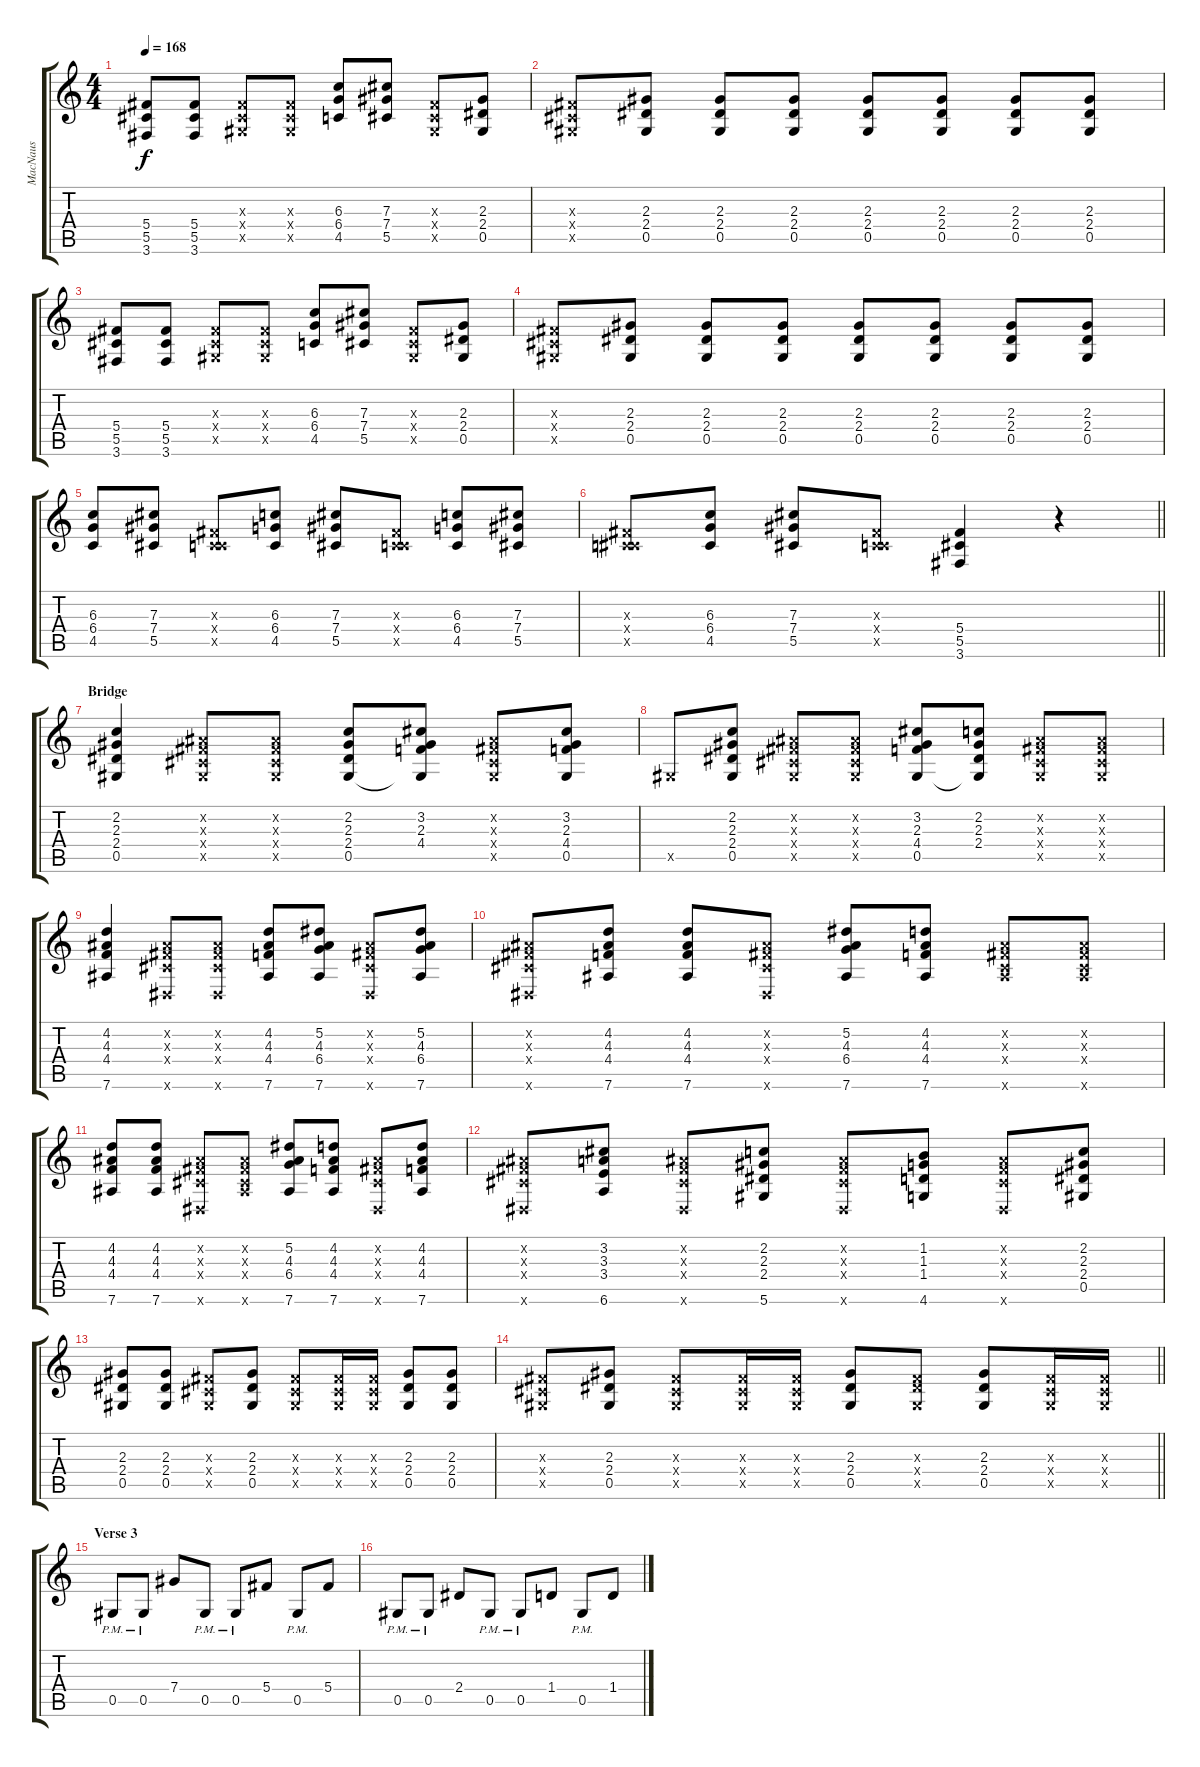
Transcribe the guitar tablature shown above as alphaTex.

\track ("MacNaus" "MacNaus") {instrument distortionguitar}
\staff {score tabs}
\tuning (Eb4 Bb3 Gb3 Db3 Ab2 Eb2) {hide}
\ts (4 4)
\tempo 168
\clef g2
\ks c
(5.4 5.5 3.6).8{dy f} (5.4 5.5 3.6).8 (0.3{x} 0.4{x} 0.5{x}).8 (0.3{x} 0.4{x} 0.5{x}).8 (6.3 6.4 4.5).8 (7.3 7.4 5.5).8 (0.3{x} 0.4{x} 0.5{x}).8 (2.3 2.4 0.5).8 |
(0.3{x} 0.4{x} 0.5{x}).8 (2.3 2.4 0.5).8 (2.3 2.4 0.5).8 (2.3 2.4 0.5).8 (2.3 2.4 0.5).8 (2.3 2.4 0.5).8 (2.3 2.4 0.5).8 (2.3 2.4 0.5).8 |
(5.4 5.5 3.6).8 (5.4 5.5 3.6).8 (0.3{x} 0.4{x} 0.5{x}).8 (0.3{x} 0.4{x} 0.5{x}).8 (6.3 6.4 4.5).8 (7.3 7.4 5.5).8 (0.3{x} 0.4{x} 0.5{x}).8 (2.3 2.4 0.5).8 |
(0.3{x} 0.4{x} 0.5{x}).8 (2.3 2.4 0.5).8 (2.3 2.4 0.5).8 (2.3 2.4 0.5).8 (2.3 2.4 0.5).8 (2.3 2.4 0.5).8 (2.3 2.4 0.5).8 (2.3 2.4 0.5).8 |
(6.3 6.4 4.5).8 (7.3 7.4 5.5).8 (0.3{x} 0.4{x} 4.5{x}).8 (6.3 6.4 4.5).8 (7.3 7.4 5.5).8 (0.3{x} 0.4{x} 4.5{x}).8 (6.3 6.4 4.5).8 (7.3 7.4 5.5).8 |
\barLineRight lightlight
(0.3{x} 0.4{x} 4.5{x}).8 (6.3 6.4 4.5).8 (7.3 7.4 5.5).8 (0.3{x} 0.4{x} 4.5{x}).8 (5.4 5.5 3.6).4 r.4 |
\section ("" "Bridge")
(2.2 2.3 2.4 0.5).4 (0.2{x} 0.3{x} 0.4{x} 0.5{x}).8 (0.2{x} 0.3{x} 0.4{x} 0.5{x}).8 (2.2 2.3 2.4 0.5).8 (3.2 2.3 4.4 0.5{t}).8 (0.2{x} 0.3{x} 0.4{x} 0.5{x}).8 (3.2 2.3 4.4 0.5).8 |
0.5{x}.8 (2.2 2.3 2.4 0.5).8 (0.2{x} 0.3{x} 0.4{x} 0.5{x}).8 (0.2{x} 0.3{x} 0.4{x} 0.5{x}).8 (3.2 2.3 4.4 0.5).8 (2.2 2.3 2.4 0.5{t}).8 (0.2{x} 0.3{x} 0.4{x} 0.5{x}).8 (0.2{x} 0.3{x} 0.4{x} 0.5{x}).8 |
(4.2 4.3 4.4 7.6).4 (0.2{x} 0.3{x} 0.4{x} 0.6{x}).8 (0.2{x} 0.3{x} 0.4{x} 0.6{x}).8 (4.2 4.3 4.4 7.6).8 (5.2 4.3 6.4 7.6).8 (0.2{x} 0.3{x} 0.4{x} 0.6{x}).8 (5.2 4.3 6.4 7.6).8 |
(0.2{x} 0.3{x} 0.4{x} 0.6{x}).8 (4.2 4.3 4.4 7.6).8 (4.2 4.3 4.4 7.6).8 (0.2{x} 0.3{x} 0.4{x} 0.6{x}).8 (5.2 4.3 6.4 7.6).8 (4.2 4.3 4.4 7.6).8 (0.2{x} 0.3{x} 0.4{x} 7.6{x}).8 (0.2{x} 0.3{x} 0.4{x} 7.6{x}).8 |
(4.2 4.3 4.4 7.6).8 (4.2 4.3 4.4 7.6).8 (0.2{x} 0.3{x} 0.4{x} 0.6{x}).8 (0.2{x} 0.3{x} 0.4{x} 7.6{x}).8 (5.2 4.3 6.4 7.6).8 (4.2 4.3 4.4 7.6).8 (0.2{x} 0.3{x} 0.4{x} 0.6{x}).8 (4.2 4.3 4.4 7.6).8 |
(0.2{x} 0.3{x} 0.4{x} 0.6{x}).8 (3.2 3.3 3.4 6.6).8 (0.2{x} 0.3{x} 0.4{x} 0.6{x}).8 (2.2 2.3 2.4 5.6).8 (0.2{x} 0.3{x} 0.4{x} 0.6{x}).8 (1.2 1.3 1.4 4.6).8 (0.2{x} 0.3{x} 0.4{x} 0.6{x}).8 (2.2 2.3 2.4 0.5).8 |
(2.3 2.4 0.5).8 (2.3 2.4 0.5).8 (0.3{x} 0.4{x} 0.5{x}).8 (2.3 2.4 0.5).8 (0.3{x} 0.4{x} 0.5{x}).8 (0.3{x} 0.4{x} 0.5{x}).16 (0.3{x} 0.4{x} 0.5{x}).16 (2.3 2.4 0.5).8 (2.3 2.4 0.5).8 |
\barLineRight lightlight
(0.3{x} 0.4{x} 0.5{x}).8 (2.3 2.4 0.5).8 (0.3{x} 0.4{x} 0.5{x}).8 (0.3{x} 0.4{x} 0.5{x}).16 (0.3{x} 0.4{x} 0.5{x}).16 (2.3 2.4 0.5).8 (0.3{x} 2.4{x} 0.5{x}).8 (2.3 2.4 0.5).8 (0.3{x} 0.4{x} 0.5{x}).16 (0.3{x} 0.4{x} 0.5{x}).16 |
\section ("" "Verse 3")
0.5{pm}.8 0.5{pm}.8 7.4.8 0.5{pm}.8 0.5{pm}.8 5.4.8 0.5{pm}.8 5.4.8 |
0.5{pm}.8 0.5{pm}.8 2.4.8 0.5{pm}.8 0.5{pm}.8 1.4.8 0.5{pm}.8 1.4.8
